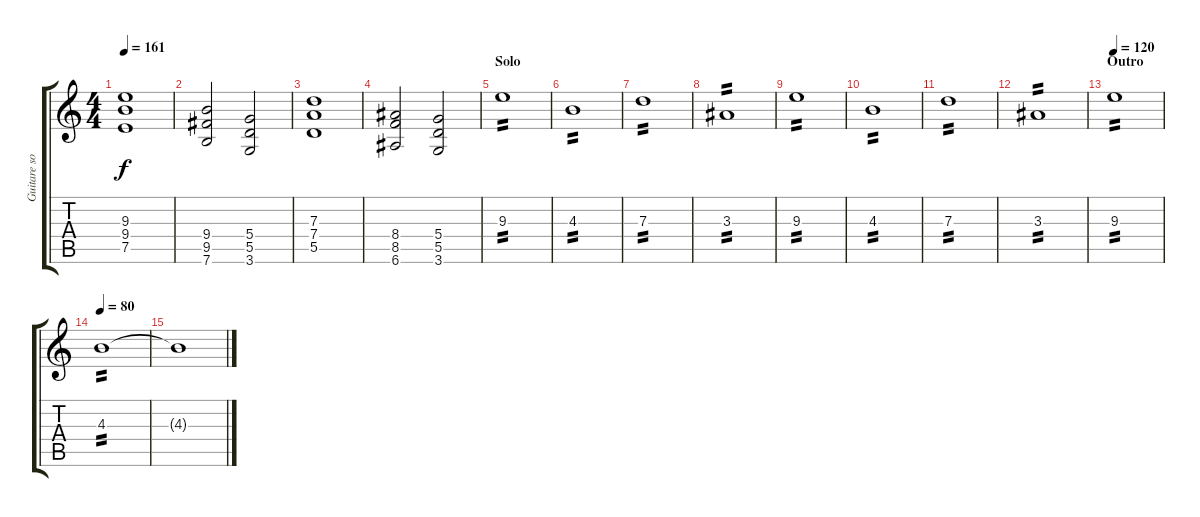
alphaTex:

\track ("Guitare solo - Bozo" "Guitare so") {instrument electricguitarclean}
\staff {score tabs}
\tuning (E4 B3 G3 D3 A2 E2) {hide}
\ts (4 4)
\tempo 161
\clef g2
\ks c
(9.3 9.4 7.5).1{dy f} |
(9.4 9.5 7.6).2 (5.4 5.5 3.6).2 |
(7.3 7.4 5.5).1 |
(8.4 8.5 6.6).2 (5.4 5.5 3.6).2 |
\section ("" "Solo")
9.3.1{tp 2} |
4.3.1{tp 2} |
7.3.1{tp 2} |
3.3.1{tp 2} |
9.3.1{tp 2} |
4.3.1{tp 2} |
7.3.1{tp 2} |
3.3.1{tp 2} |
\section ("" "Outro")
\tempo 120
9.3.1{tp 2} |
\tempo 80
4.3.1{tp 2 volume 6} |
4.3{t}.1
